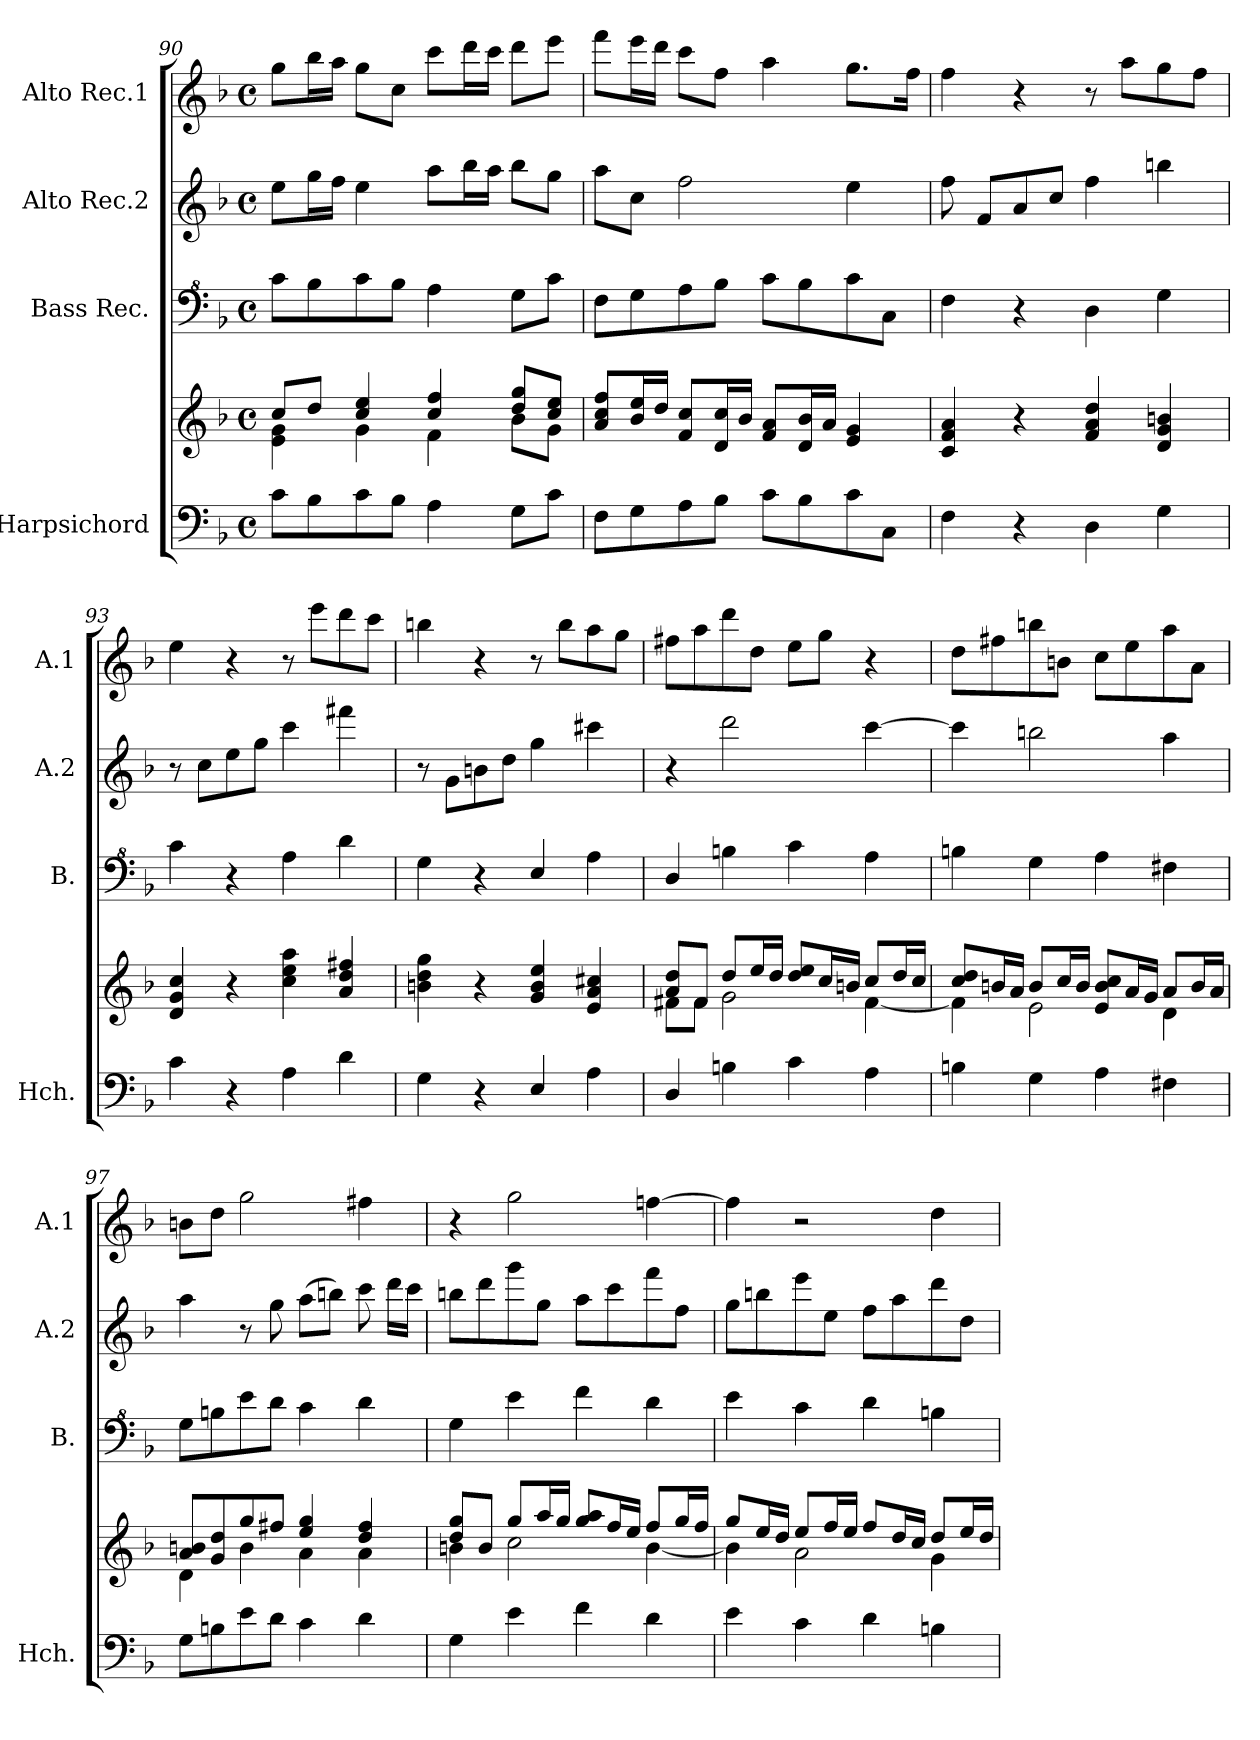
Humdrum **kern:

**kern	**kern	**kern	**kern	**kern
*part4	*part4	*part3	*part2	*part1
*staff5	*staff4	*staff3	*staff2	*staff1
*I"Harpsichord	*	*I"Bass Rec.	*I"Alto Rec.2	*I"Alto Rec.1
*I'Hch.	*	*I'B.	*I'A.2	*I'A.1
*clefF4	*clefG2	*clefF^4	*clefG2	*clefG2
*k[b-]	*k[b-]	*k[b-]	*k[b-]	*k[b-]
*M4/4	*M4/4	*M4/4	*M4/4	*M4/4
*met(c)	*met(c)	*met(c)	*met(c)	*met(c)
=90	=90	=90	=90	=90
*	*^	*	*	*
8c\L	8cc/L	4e\ 4g\	8cc\L	8ee\L	8gg\L
8B-\	8dd/J	.	8b-\	16gg\L	16bb-\L
.	.	.	.	16ff\JJ	16aa\JJ
8c\	4cc/ 4ee/	4g\	8cc\	4ee\	8gg\L
8B-\J	.	.	8b-\J	.	8cc\J
4A\	4cc/ 4ff/	4f\	4a\	8aa\L	8ccc\L
.	.	.	.	16bb-\L	16ddd\L
.	.	.	.	16aa\JJ	16ccc\JJ
8G\L	8dd/ 8gg/L	8b-\L	8g\L	8bb-\L	8ddd\L
8c\J	8cc/ 8ee/J	8g\J	8cc\J	8gg\J	8eee\J
*	*v	*v	*	*	*
=91	=91	=91	=91	=91
8F\L	8a/ 8cc/ 8ff/L	8f\L	8aa\L	8fff\L
8G\	16b-/ 16ee/L	8g\	8cc\J	16eee\L
.	16dd/JJ	.	.	16ddd\JJ
8A\	8f/ 8cc/L	8a\	2ff\	8ccc\L
8B-\J	16d/ 16cc/L	8b-\J	.	8ff\J
.	16b-/JJ	.	.	.
8c\L	8f/ 8a/L	8cc\L	.	4aa\
8B-\	16d/ 16b-/L	8b-\	.	.
.	16a/JJ	.	.	.
8c\	4e/ 4g/	8cc\	4ee\	8.gg\L
8C\J	.	8c\J	.	.
.	.	.	.	16ff\Jk
!!LO:LB:g=z
=92	=92	=92	=92	=92
4F\	4c/ 4f/ 4a/	4f\	8ff\	4ff\
.	.	.	8f/L	.
4r	4r	4r	8a/	4r
.	.	.	8cc/J	.
4D\	4f/ 4a/ 4dd/	4d\	4ff\	8r
.	.	.	.	8aa\L
4G\	4d/ 4g/ 4bn/	4g\	4bbn\	8gg\
.	.	.	.	8ff\J
=93	=93	=93	=93	=93
4c\	4d/ 4g/ 4cc/	4cc\	8r	4ee\
.	.	.	8cc\L	.
4r	4r	4r	8ee\	4r
.	.	.	8gg\J	.
4A\	4cc\ 4ee\ 4aa\	4a\	4ccc\	8r
.	.	.	.	8eee\L
4d\	4a/ 4dd/ 4ff#X/	4dd\	4fff#X\	8ddd\
.	.	.	.	8ccc\J
=94	=94	=94	=94	=94
4G\	4bn\ 4dd\ 4gg\	4g\	8r	4bbn\
.	.	.	8g\L	.
4r	4r	4r	8bn\	4r
.	.	.	8dd\J	.
4E/	4g/ 4b/ 4ee/	4e/	4gg\	8r
.	.	.	.	8bb\L
4A\	4e/ 4a/ 4cc#X/	4a\	4ccc#X\	8aa\
.	.	.	.	8gg\J
=95	=95	=95	=95	=95
*	*^	*	*	*
4D/	8a/ 8dd/L	8f#X\L	4d/	4r	8ff#X\L
.	8f#/J	8f#\J	.	.	8aa\
4Bn\	8dd/L	2g\	4bn\	2ddd\	8ddd\
.	16ee/L	.	.	.	8dd\J
.	16dd/JJ	.	.	.	.
4c\	8dd/ 8ee/L	.	4cc\	.	8ee\L
.	16cc/L	.	.	.	8gg\J
.	16bn/JJ	.	.	.	.
4A\	8cc/L	[4f#\	4a\	[4ccc\	4r
.	16dd/L	.	.	.	.
.	16cc/JJ	.	.	.	.
=96	=96	=96	=96	=96	=96
4Bn\	8cc/ 8dd/L	4f#\]	4bn\	4ccc\]	8dd\L
.	16bn/L	.	.	.	8ff#X\
.	16a/JJ	.	.	.	.
4G\	8b/L	2e\	4g\	2bbn\	8bbn\
.	16cc/L	.	.	.	8bn\J
.	16b/JJ	.	.	.	.
4A\	8e/ 8b/ 8cc/L	.	4a\	.	8cc\L
.	16a/L	.	.	.	8ee\
.	16g/JJ	.	.	.	.
4F#X\	8a/L	4d\	4f#X\	4aa\	8aa\
.	16b/L	.	.	.	8a\J
.	16a/JJ	.	.	.	.
=97	=97	=97	=97	=97	=97
8G\L	8a/ 8bn/L	4d\	8g\L	4aa\	8bn\L
8Bn\	8g/ 8dd/	.	8bn\	.	8dd\J
8e\	8gg/	4b\	8ee\	8r	2gg\
8d\J	8ff#X/J	.	8dd\J	8gg\	.
4c\	4ee/ 4gg/	4a\	4cc\	(8aa\L	.
.	.	.	.	8bbn\J)	.
4d\	4dd/ 4ff#/	4a\	4dd\	8ccc\	4ff#X\
.	.	.	.	16ddd\LL	.
.	.	.	.	16ccc\JJ	.
=98	=98	=98	=98	=98	=98
4G\	8dd/ 8gg/L	4bn\	4g\	8bbn\L	4r
.	8b/J	.	.	8ddd\	.
4e\	8gg/L	2cc\	4ee\	8ggg\	2gg\
.	16aa/L	.	.	8gg\J	.
.	16gg/JJ	.	.	.	.
4f\	8gg/ 8aa/L	.	4ff\	8aa\L	.
.	16ff/L	.	.	8ccc\	.
.	16ee/JJ	.	.	.	.
4d\	8ff/L	[4b\	4dd\	8fff\	[4ffn\
.	16gg/L	.	.	8ff\J	.
.	16ff/JJ	.	.	.	.
!!LO:LB:g=z
=99	=99	=99	=99	=99	=99
4e\	8gg/L	4b\]	4ee\	8gg\L	4ff\]
.	16ee/L	.	.	8bbn\	.
.	16dd/JJ	.	.	.	.
4c\	8ee/L	2a\	4cc\	8eee\	2r
.	16ff/L	.	.	8ee\J	.
.	16ee/JJ	.	.	.	.
4d\	8ff/L	.	4dd\	8ff\L	.
.	16dd/L	.	.	8aa\	.
.	16cc/JJ	.	.	.	.
4Bn\	8dd/L	4g\	4bn\	8ddd\	4dd\
.	16ee/L	.	.	8dd\J	.
.	16dd/JJ	.	.	.	.
*	*v	*v	*	*	*
=	=	=	=	=
*-	*-	*-	*-	*-
